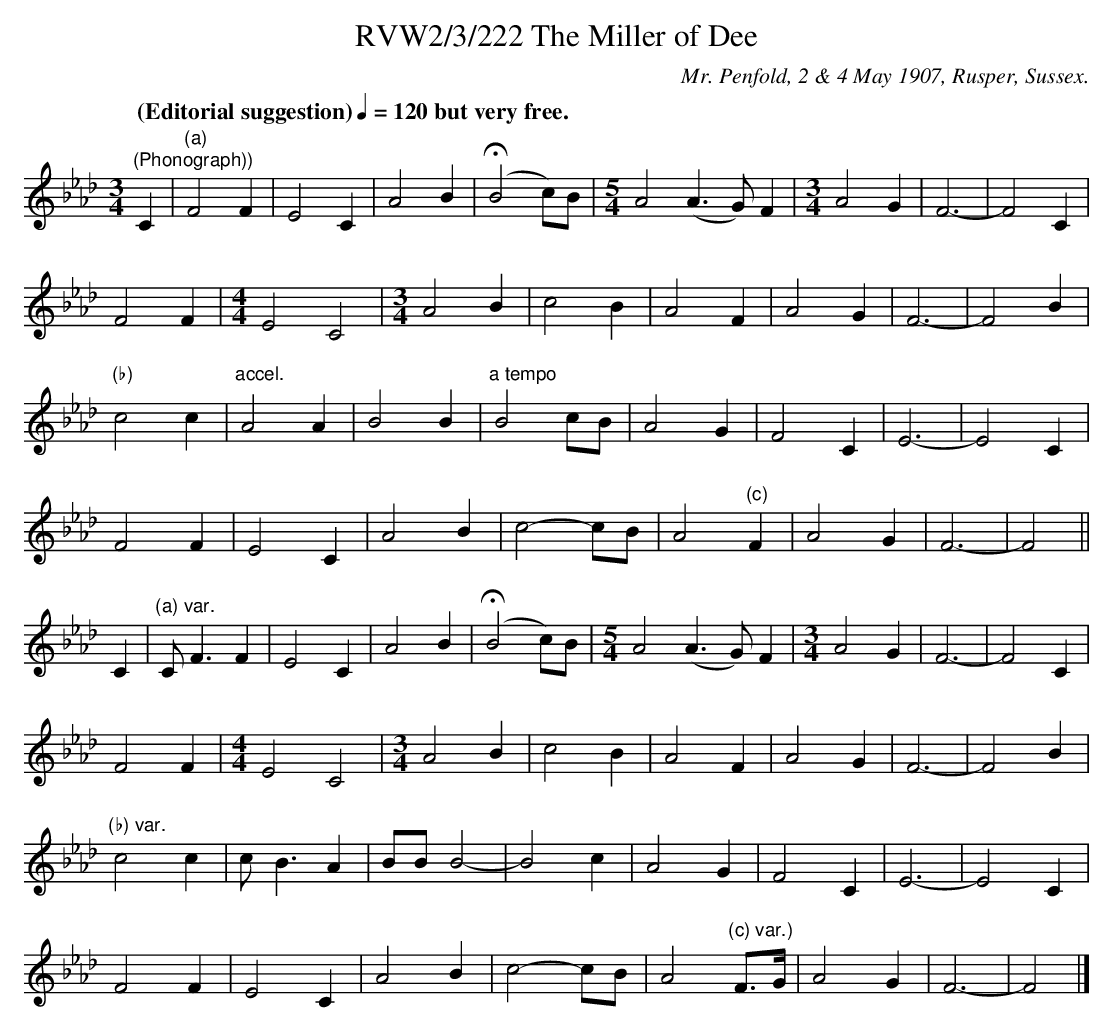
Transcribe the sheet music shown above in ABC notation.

X:1
T:RVW2/3/222 The Miller of Dee
C:Mr. Penfold, 2 & 4 May 1907, Rusper, Sussex.
L:1/4
Q: "(Editorial suggestion)" 1/4=120 " but very free."
M:3/4
K:Ab
"(Phonograph))" C | "(a)"F2 F | E2 C | A2 B | !fermata!(B2 c/2)B/2 | [M:5/4] A2 (A3/2 G/2) F | [M:3/4] A2 G | F3 | -F2 C |$
F2 F | [M:4/4] E2 C2 | [M:3/4] A2 B | c2 B | A2 F | A2 G | F3 | -F2 B |$
"(b)"c2 c | "accel." A2 A | B2 B | "a tempo" B2 c/2B/2 | A2 G | F2 C | E3 | -E2 C |$
F2 F | E2 C | A2 B | c2 -c/2B/2 |  A2 "(c)"F | A2 G | F3 | -F2 ||$
C | "(a) var." C/2 F3/2 F | E2 C | A2 B | !fermata!(B2 c/2)B/2 | [M:5/4] A2 (A3/2 G/2) F | [M:3/4] A2 G | F3 | -F2 C |$
F2 F | [M:4/4] E2 C2 | [M:3/4] A2 B | c2 B | A2 F | A2 G | F3 | -F2 B |$
"(b) var."c2 c | c/2 B3/2 A | B/2B/2 B2 | -B2 c  | A2 G | F2 C | E3 | -E2 C |$
F2 F | E2 C | A2 B | c2 -c/2B/2 |  A2 "(c) var.)" F3/4G/4 | A2 G | F3 | -F2 |]$
